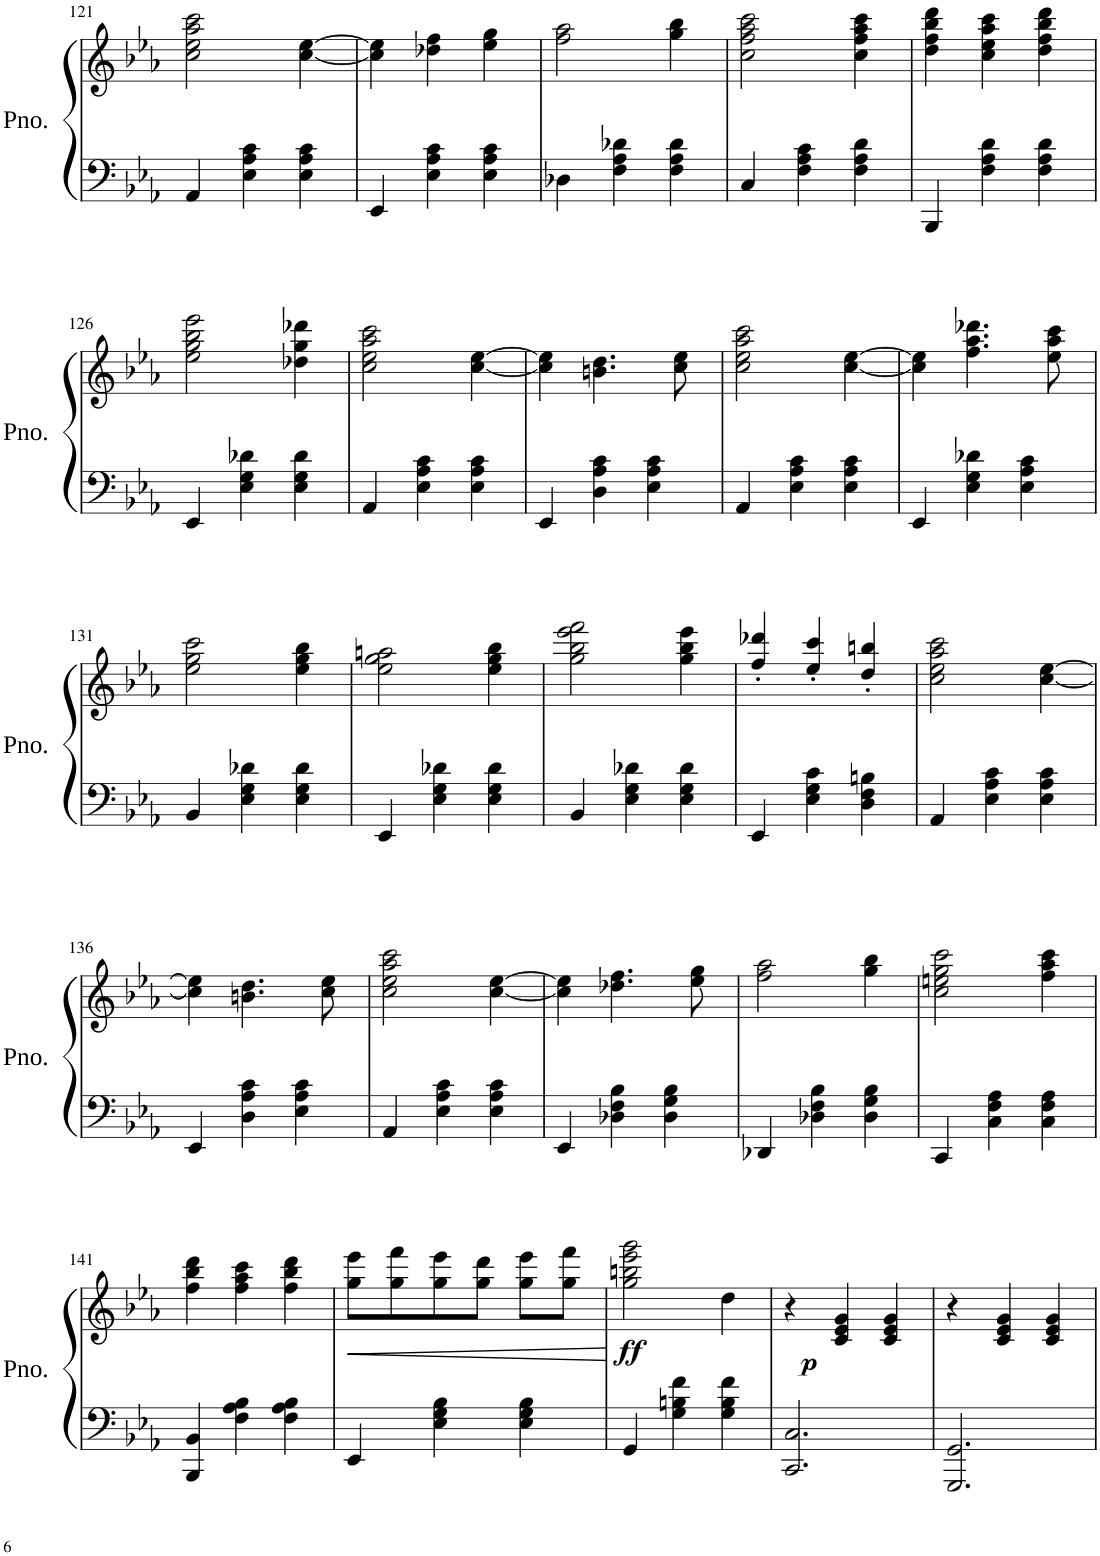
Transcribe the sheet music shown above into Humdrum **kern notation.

**kern	**kern	**dynam
*part1	*part1	*part1
*staff2	*staff1	*staff1/2
*I"Piano	*	*
*I'Pno.	*	*
!!LO:PB:g=z
*clefF4	*clefG2	*
*k[b-e-a-]	*k[b-e-a-]	*
*M3/4	*M3/4	*
=121	=121	=121
4AA-/	2cc\ 2ee-\ 2aa-\ 2ccc\	.
4E-\ 4A-\ 4c\	.	.
4E-\ 4A-\ 4c\	[4cc\ [4ee-\	.
=122	=122	=122
4EE-/	4cc\] 4ee-\]	.
4E-\ 4A-\ 4c\	4dd-X\ 4ff\	.
4E-\ 4A-\ 4c\	4ee-\ 4gg\	.
=123	=123	=123
4D-X\	2ff\ 2aa-\	.
4F\ 4A-\ 4d-X\	.	.
4F\ 4A-\ 4d-\	4gg\ 4bb-\	.
=124	=124	=124
4C/	2cc\ 2ff\ 2aa-\ 2ccc\	.
4F\ 4A-\ 4c\	.	.
4F\ 4A-\ 4d\	4cc\ 4ff\ 4aa-\ 4ccc\	.
=125	=125	=125
4BBB-/	4dd\ 4ff\ 4bb-\ 4ddd\	.
4F\ 4A-\ 4d\	4cc\ 4ee-\ 4aa-\ 4ccc\	.
4F\ 4A-\ 4d\	4dd\ 4ff\ 4bb-\ 4ddd\	.
!!LO:LB:g=z
=126	=126	=126
4EE-/	2ee-\ 2gg\ 2bb-\ 2eee-\	.
4E-\ 4G\ 4d-X\	.	.
4E-\ 4G\ 4d-\	4dd-X\ 4gg\ 4ddd-X\	.
=127	=127	=127
4AA-/	2cc\ 2ee-\ 2aa-\ 2ccc\	.
4E-\ 4A-\ 4c\	.	.
4E-\ 4A-\ 4c\	[4cc\ [4ee-\	.
=128	=128	=128
4EE-/	4cc\] 4ee-\]	.
4D\ 4A-\ 4c\	4.bn\ 4.dd\	.
4E-\ 4A-\ 4c\	.	.
.	8cc\ 8ee-\	.
=129	=129	=129
4AA-/	2cc\ 2ee-\ 2aa-\ 2ccc\	.
4E-\ 4A-\ 4c\	.	.
4E-\ 4A-\ 4c\	[4cc\ [4ee-\	.
=130	=130	=130
4EE-/	4cc\] 4ee-\]	.
4E-\ 4G\ 4d-X\	4.ff\ 4.aa-\ 4.ddd-X\	.
4E-\ 4A-\ 4c\	.	.
.	8ee-\ 8aa-\ 8ccc\	.
!!LO:LB:g=z
=131	=131	=131
4BB-/	2ee-\ 2gg\ 2ccc\	.
4E-\ 4G\ 4d-X\	.	.
4E-\ 4G\ 4d-\	4ee-\ 4gg\ 4bb-\	.
=132	=132	=132
4EE-/	2ee-\ 2gg\ 2aan\	.
4E-\ 4G\ 4d-X\	.	.
4E-\ 4G\ 4d-\	4ee-\ 4gg\ 4bb-\	.
=133	=133	=133
4BB-/	2gg\ 2bb-\ 2eee-\ 2fff\	.
4E-\ 4G\ 4d-X\	.	.
4E-\ 4G\ 4d-\	4gg\ 4bb-\ 4eee-\	.
=134	=134	=134
4EE-/	4ff/' 4ddd-X/'	.
4E-\ 4G\ 4c\	4ee-/' 4ccc/'	.
4D\ 4F\ 4Bn\	4dd/' 4bbn/'	.
=135	=135	=135
4AA-/	2cc\ 2ee-\ 2aa-\ 2ccc\	.
4E-\ 4A-\ 4c\	.	.
4E-\ 4A-\ 4c\	[4cc\ [4ee-\	.
!!LO:LB:g=z
=136	=136	=136
4EE-/	4cc\] 4ee-\]	.
4D\ 4A-\ 4c\	4.bn\ 4.dd\	.
4E-\ 4A-\ 4c\	.	.
.	8cc\ 8ee-\	.
=137	=137	=137
4AA-/	2cc\ 2ee-\ 2aa-\ 2ccc\	.
4E-\ 4A-\ 4c\	.	.
4E-\ 4A-\ 4c\	[4cc\ [4ee-\	.
=138	=138	=138
4EE-/	4cc\] 4ee-\]	.
4D-X\ 4F\ 4B-\	4.dd-X\ 4.ff\	.
4D-\ 4G\ 4B-\	.	.
.	8ee-\ 8gg\	.
=139	=139	=139
4DD-X/	2ff\ 2aa-\	.
4D-X\ 4F\ 4B-\	.	.
4D-\ 4G\ 4B-\	4gg\ 4bb-\	.
=140	=140	=140
4CC/	2cc\ 2een\ 2gg\ 2ccc\	.
4C\ 4F\ 4A-\	.	.
4C\ 4F\ 4A-\	4ff\ 4aa-\ 4ccc\	.
!!LO:LB:g=z
=141	=141	=141
4BBB-/ 4BB-/	4ff\ 4bb-\ 4ddd\	.
4F\ 4A-\ 4B-\	4ff\ 4aa-\ 4ccc\	.
4F\ 4A-\ 4B-\	4ff\ 4bb-\ 4ddd\	.
=142	=142	=142
!	!	!LO:HP:b
4EE-/	8gg\ 8eee-\L	<
.	8gg\ 8fff\	.
4E-\ 4G\ 4B-\	8gg\ 8eee-\	.
.	8gg\ 8ddd\J	.
4E-\ 4G\ 4B-\	8gg\ 8eee-\L	.
.	8gg\ 8fff\J	.
.	.	[
=143	=143	=143
!	!	!LO:DY:b
4GG/	2gg\ 2bbn\ 2eee-\ 2ggg\	ff
4G\ 4Bn\ 4f\	.	.
4G\ 4B\ 4f\	4dd\	.
=144	=144	=144
!	!	!LO:DY:b
2.CC/ 2.C/	4r	p
.	4c/ 4e-/ 4g/	.
.	4c/ 4e-/ 4g/	.
=145	=145	=145
2.GGG/ 2.GG/	4r	.
.	4c/ 4e-/ 4g/	.
.	4c/ 4e-/ 4g/	.
=	=	=
*-	*-	*-
